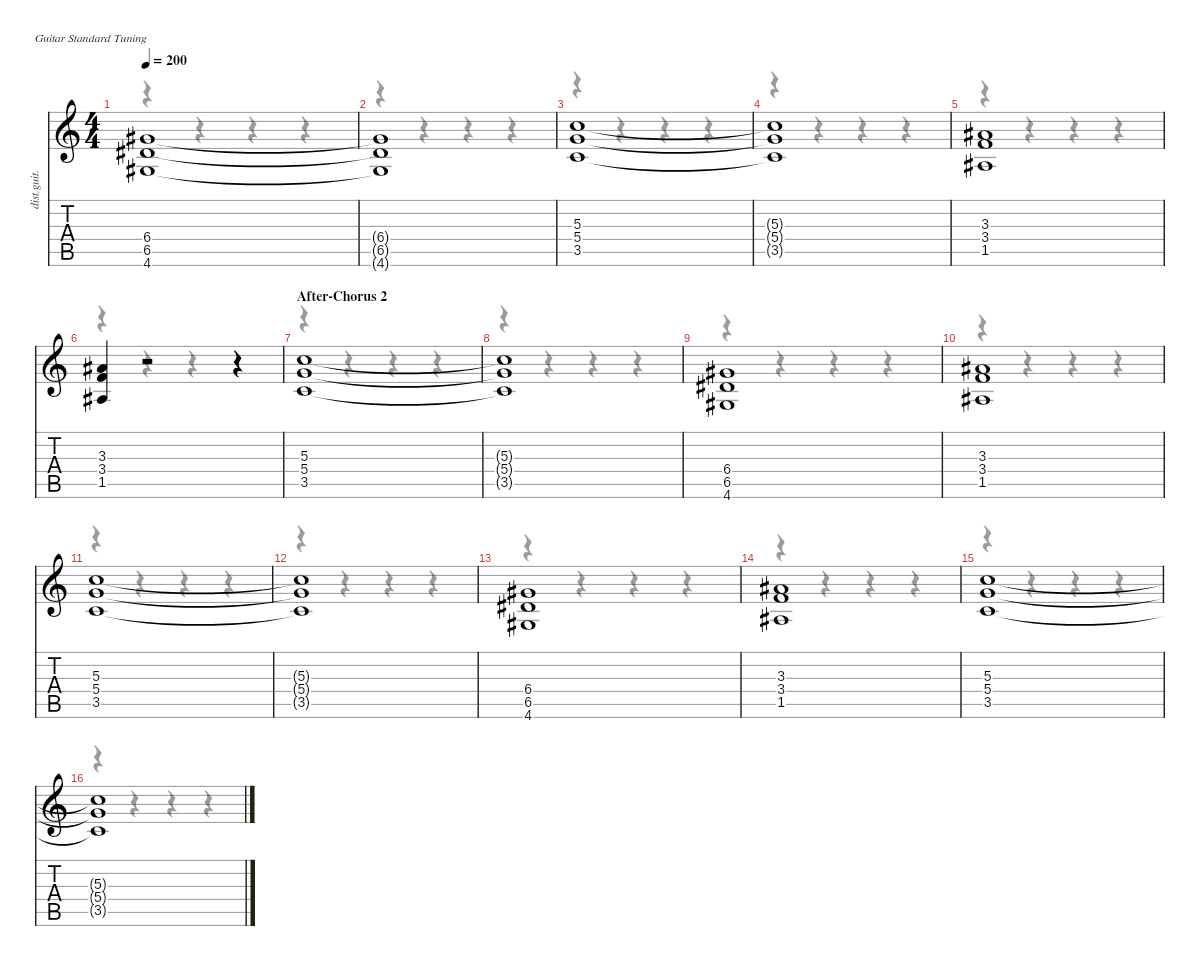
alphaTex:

\defaultSystemsLayout 4
\hideDynamics
\bracketExtendMode nobrackets
\otherSystemsTrackNameOrientation horizontal
\track ("Sam Totman (Rythm Guitar)" "dist.guit.") {instrument distortionguitar}
\staff {score tabs}
\tuning (E4 B3 G3 D3 A2 E2)
\voice
\ts (4 4)
\tempo 200
\clef g2
\ks c
(6.4{acc #} 6.5{acc #} 4.6{acc #}).1{dy f} |
(6.4{t acc #} 6.5{t acc #} 4.6{t acc #}).1 |
(5.3 5.4 3.5).1 |
(5.3{t} 5.4{t} 3.5{t}).1 |
(3.3{acc #} 3.4 1.5{acc #}).1 |
(3.3{acc #} 3.4 1.5{acc #}).4 r.2 r.4 |
\section ("" "After-Chorus 2")
(5.3 5.4 3.5).1 |
(5.3{t} 5.4{t} 3.5{t}).1 |
(6.4{acc #} 6.5{acc #} 4.6{acc #}).1 |
(3.3{acc #} 3.4 1.5{acc #}).1 |
(5.3 5.4 3.5).1 |
(5.3{t} 5.4{t} 3.5{t}).1 |
(6.4{acc #} 6.5{acc #} 4.6{acc #}).1 |
(3.3{acc #} 3.4 1.5{acc #}).1 |
(5.3 5.4 3.5).1 |
(5.3{t} 5.4{t} 3.5{t}).1
\voice
\clef g2
\ottava regular
\simile none
\ks c
r.4{dy mf} r.4 r.4 r.4 |
r.4 r.4 r.4 r.4 |
r.4 r.4 r.4 r.4 |
r.4 r.4 r.4 r.4 |
r.4 r.4 r.4 r.4 |
r.4 r.4 r.4 r.4 |
r.4 r.4 r.4 r.4 |
r.4 r.4 r.4 r.4 |
r.4 r.4 r.4 r.4 |
r.4 r.4 r.4 r.4 |
r.4 r.4 r.4 r.4 |
r.4 r.4 r.4 r.4 |
r.4 r.4 r.4 r.4 |
r.4 r.4 r.4 r.4 |
r.4 r.4 r.4 r.4 |
r.4 r.4 r.4 r.4
